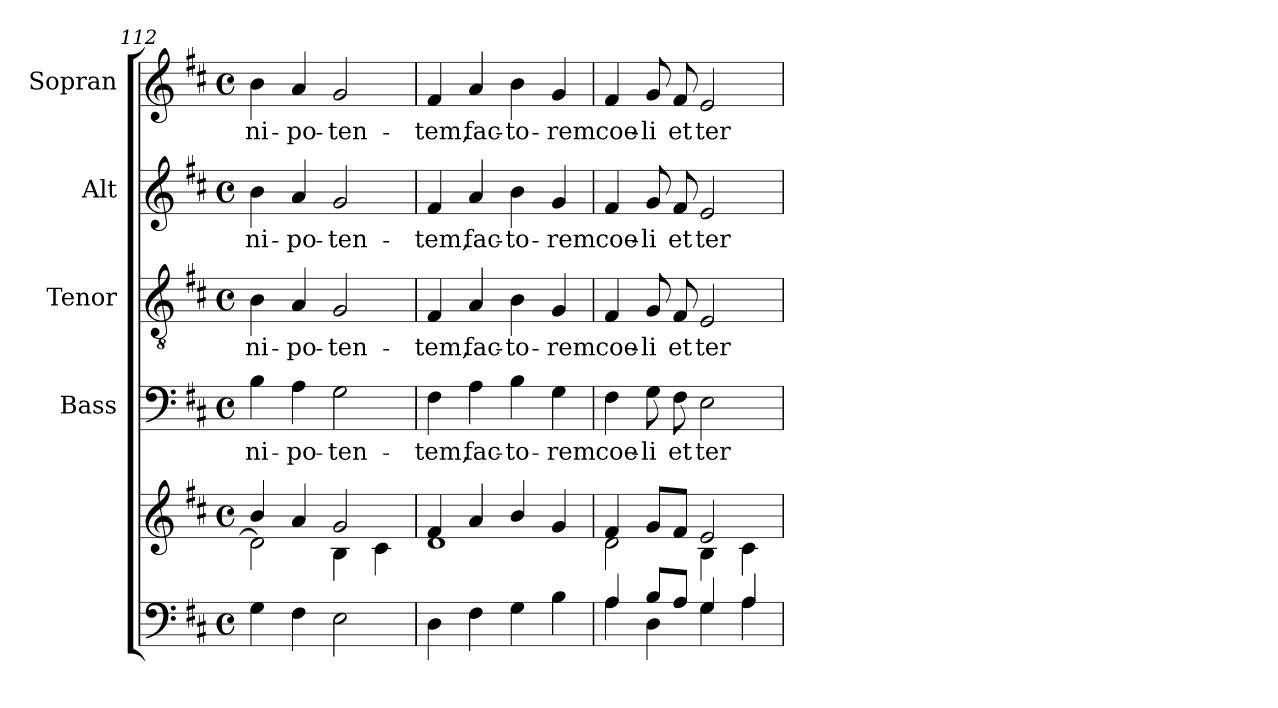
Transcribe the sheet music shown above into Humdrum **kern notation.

**kern	**kern	**kern	**text	**kern	**text	**kern	**text	**kern	**text
*part5	*part5	*part4	*part4	*part3	*part3	*part2	*part2	*part1	*part1
*staff6	*staff5	*staff4	*staff4	*staff3	*staff3	*staff2	*staff2	*staff1	*staff1
*	*	*I"Bass	*	*I"Tenor	*	*I"Alt	*	*I"Sopran	*
*	*	*I'B.	*	*I'T.	*	*I'A.	*	*I'S.	*
*clefF4	*clefG2	*clefF4	*	*clefGv2	*	*clefG2	*	*clefG2	*
*k[f#c#]	*k[f#c#]	*k[f#c#]	*	*k[f#c#]	*	*k[f#c#]	*	*k[f#c#]	*
*D:	*D:	*D:	*	*D:	*	*D:	*	*D:	*
*M4/4	*M4/4	*M4/4	*	*M4/4	*	*M4/4	*	*M4/4	*
*met(c)	*met(c)	*met(c)	*	*met(c)	*	*met(c)	*	*met(c)	*
=112	=112	=112	=112	=112	=112	=112	=112	=112	=112
*	*^	*	*	*	*	*	*	*	*
!	!	!	!	!LO:LY:b	!	!LO:LY:b	!	!LO:LY:b	!	!LO:LY:b
4G\	4b/	2d\]	4B\	-ni-	4B\	-ni-	4b\	-ni-	4b\	-ni-
!	!	!	!	!LO:LY:b	!	!LO:LY:b	!	!LO:LY:b	!	!LO:LY:b
4F#\	4a/	.	4A\	-po-	4A/	-po-	4a/	-po-	4a/	-po-
!	!	!	!	!LO:LY:b	!	!LO:LY:b	!	!LO:LY:b	!	!LO:LY:b
2E\	2g/	4B\	2G\	-ten-	2G/	-ten-	2g/	-ten-	2g/	-ten-
.	.	4c#\	.	.	.	.	.	.	.	.
=113	=113	=113	=113	=113	=113	=113	=113	=113	=113	=113
!	!	!	!	!LO:LY:b	!	!LO:LY:b	!	!LO:LY:b	!	!LO:LY:b
4D\	4f#/	1d	4F#\	-tem,	4F#/	-tem,	4f#/	-tem,	4f#/	-tem,
!	!	!	!	!LO:LY:b	!	!LO:LY:b	!	!LO:LY:b	!	!LO:LY:b
4F#\	4a/	.	4A\	fac-	4A/	fac-	4a/	fac-	4a/	fac-
!	!	!	!	!LO:LY:b	!	!LO:LY:b	!	!LO:LY:b	!	!LO:LY:b
4G\	4b/	.	4B\	-to-	4B\	-to-	4b\	-to-	4b\	-to-
!	!	!	!	!LO:LY:b	!	!LO:LY:b	!	!LO:LY:b	!	!LO:LY:b
4B\	4g/	.	4G\	-rem	4G/	-rem	4g/	-rem	4g/	-rem
=114	=114	=114	=114	=114	=114	=114	=114	=114	=114	=114
*^	*	*	*	*	*	*	*	*	*	*
!	!	!	!	!	!LO:LY:b	!	!LO:LY:b	!	!LO:LY:b	!	!LO:LY:b
4A/	4A\	4f#/	2d\	4F#\	coe-	4F#/	coe-	4f#/	coe-	4f#/	coe-
!	!	!	!	!	!LO:LY:b	!	!LO:LY:b	!	!LO:LY:b	!	!LO:LY:b
8B/L	4D\	8g/L	.	8G\	-li	8G/	-li	8g/	-li	8g/	-li
!	!	!	!	!	!LO:LY:b	!	!LO:LY:b	!	!LO:LY:b	!	!LO:LY:b
8A/J	.	8f#/J	.	8F#\	et	8F#/	et	8f#/	et	8f#/	et
!	!	!	!	!	!LO:LY:b	!	!LO:LY:b	!	!LO:LY:b	!	!LO:LY:b
4G/	4G\	2e/	4B\	2E\	ter-	2E/	ter-	2e/	ter-	2e/	ter-
4A/	4A\	.	4c#\	.	.	.	.	.	.	.	.
*v	*v	*	*	*	*	*	*	*	*	*	*
*	*v	*v	*	*	*	*	*	*	*	*
=	=	=	=	=	=	=	=	=	=
*-	*-	*-	*-	*-	*-	*-	*-	*-	*-
